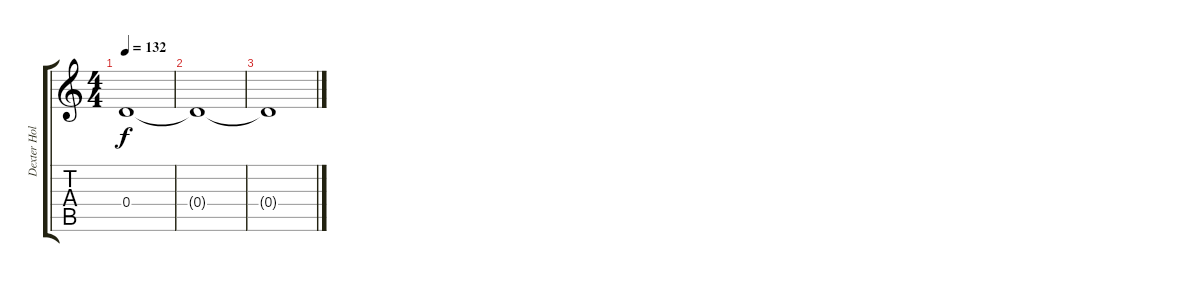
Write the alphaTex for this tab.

\track ("Dexter Holland" "Dexter Hol") {instrument distortionguitar}
\staff {score tabs}
\tuning (E4 B3 G3 D3 A2 E2) {hide}
\ts (4 4)
\tempo 132
\clef g2
\ks c
0.4.1{dy f} |
0.4{t}.1 |
0.4{t}.1
